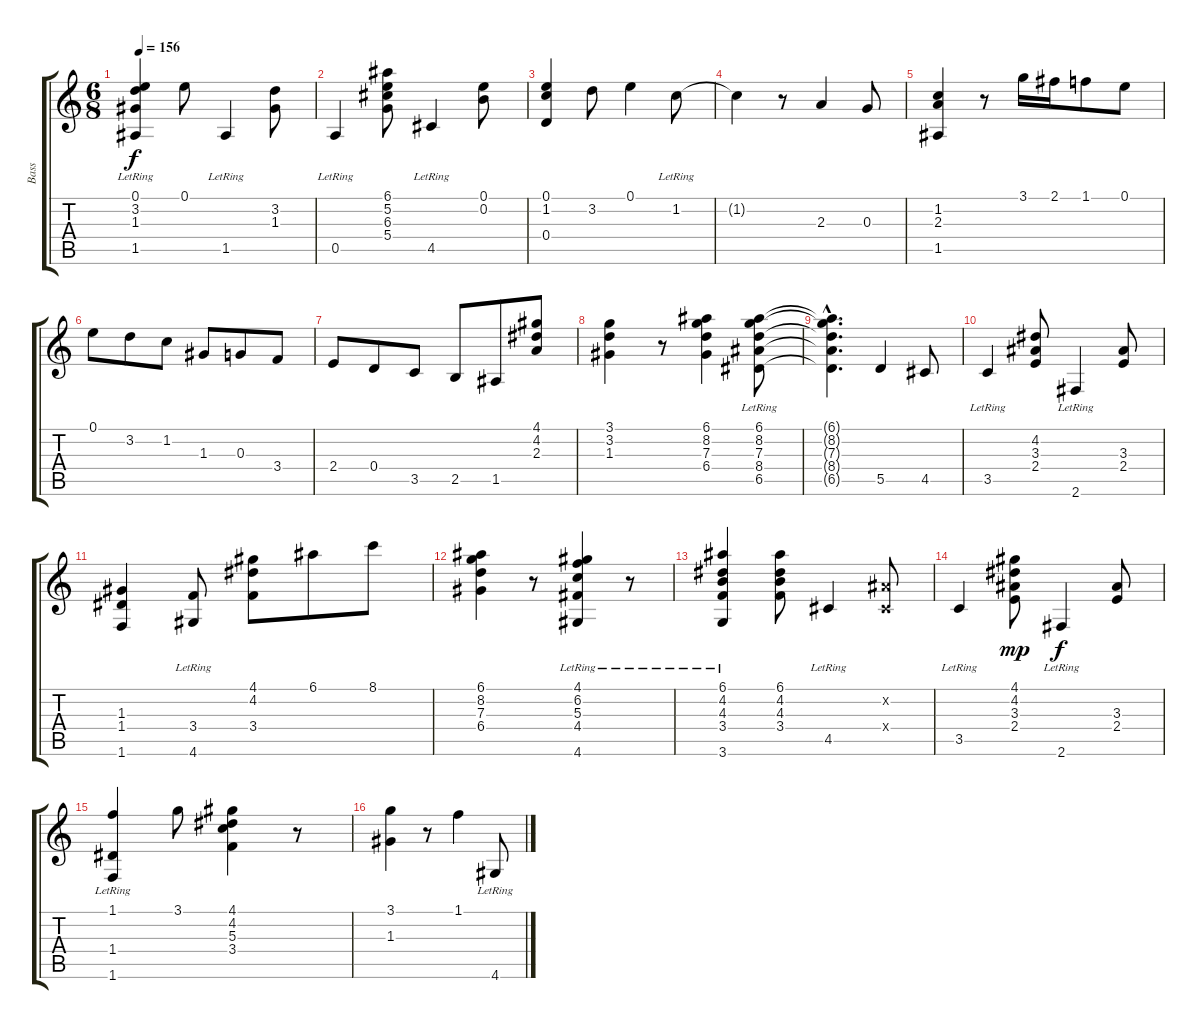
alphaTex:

\track ("Bass" "Bass") {instrument electricbasspick}
\staff {score tabs}
\tuning (E4 B3 G3 D3 A2 E2) {hide}
\ts (6 8)
\tempo 156
\clef g2
\ks c
(0.1 3.2 1.3 1.5{lr}).4{dy f} 0.1.8 1.5{lr}.4 (3.2 1.3).8 |
0.5{lr}.4 (6.1 5.2 6.3 5.4).8 4.5{lr}.4 (0.1 0.2).8 |
(0.1 1.2 0.4).4 3.2.8 0.1.4 1.2{lr}.8 |
1.2{t}.4 r.8 2.3.4 0.3.8 |
(1.2 2.3 1.5).4 r.8 3.1.16 2.1.16 1.1.8 0.1.8 |
0.1.8 3.2.8 1.2.8 1.3.8 0.3.8 3.4.8 |
2.4.8 0.4.8 3.5.8 2.5.8 1.5.8 (4.1 4.2 2.3).8 |
(3.1 3.2 1.3).4 r.8 (6.1 8.2 7.3 6.4).4 (6.1 8.2 7.3 8.4 6.5{lr}).8 |
(6.1{hac t} 8.2{hac t} 7.3{hac t} 8.4{hac t} 6.5{hac t}).4{d} 5.5.4 4.5.8 |
3.5{lr}.4 (4.2 3.3 2.4).8 2.6{lr}.4 (3.3 2.4).8 |
(1.3 1.4 1.6).4 (3.4 4.6{lr}).8 (4.1 4.2 3.4).8 6.1.8 8.1.8 |
(6.1 8.2 7.3 6.4).4 r.8 (4.1 6.2 5.3 4.4 4.6{lr}).4 r.8 |
(6.1 4.2 4.3 3.4 3.6{lr}).4 (6.1 4.2 4.3 3.4).8 4.5{lr}.4 (-1.2{x} -1.4{x}).8 |
3.5{lr}.4 (4.1 4.2 3.3 2.4).8{dy mp} 2.6{lr}.4{dy f} (3.3 2.4).8 |
(1.1 1.4 1.6{lr}).4 3.1.8 (4.1 4.2 5.3 3.4).4 r.8 |
(3.1 1.3).4 r.8 1.1.4 4.6{lr}.8
